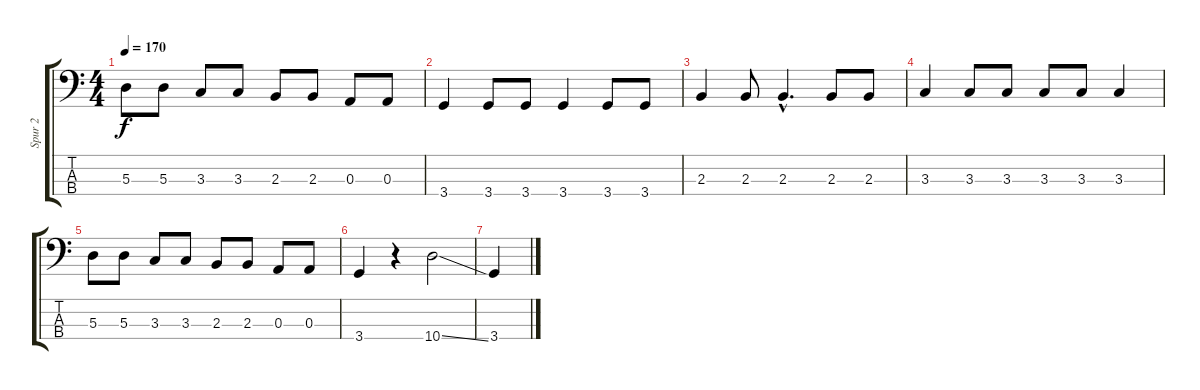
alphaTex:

\track ("Spur 2" "Spur 2") {instrument electricbassfinger}
\staff {score tabs}
\tuning (G2 D2 A1 E1) {hide}
\ts (4 4)
\tempo 170
\clef f4
\ks c
5.3.8{dy f} 5.3.8 3.3.8 3.3.8 2.3.8 2.3.8 0.3.8 0.3.8 |
3.4.4 3.4.8 3.4.8 3.4.4 3.4.8 3.4.8 |
2.3.4 2.3.8 2.3{hac}.4{d} 2.3.8 2.3.8 |
3.3.4 3.3.8 3.3.8 3.3.8 3.3.8 3.3.4 |
5.3.8 5.3.8 3.3.8 3.3.8 2.3.8 2.3.8 0.3.8 0.3.8 |
3.4.4 r.4 10.4{ss}.2 |
3.4.4
